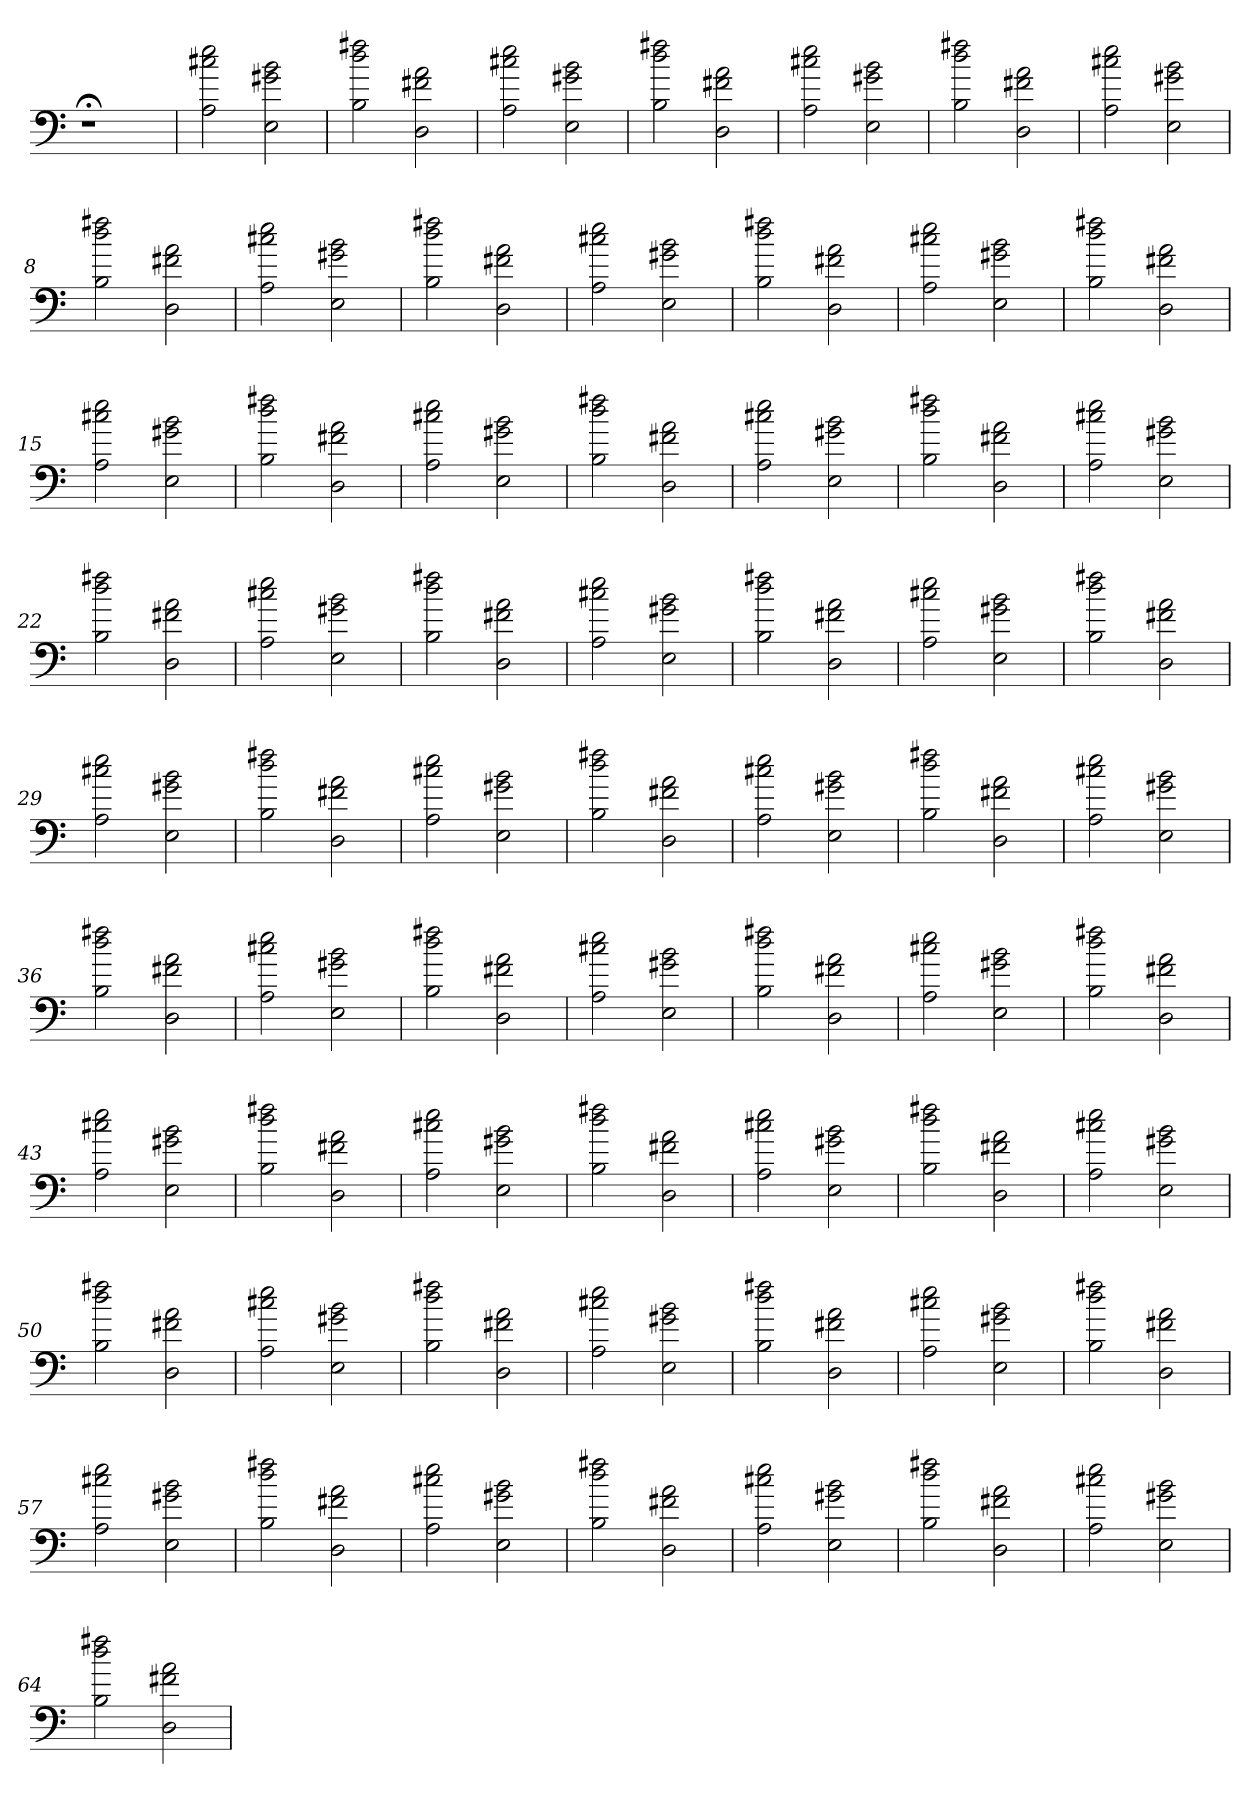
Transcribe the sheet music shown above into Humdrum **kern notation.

**kern
*part1
*staff1
=
1r;<
=1
2A 2cc#X 2ee
2E 2g#X 2b
=2
2B 2dd 2ff#X
2D 2f#X 2a
=3
2A 2cc#X 2ee
2E 2g#X 2b
=4
2B 2dd 2ff#X
2D 2f#X 2a
=5
2A 2cc#X 2ee
2E 2g#X 2b
=6
2B 2dd 2ff#X
2D 2f#X 2a
=7
2A 2cc#X 2ee
2E 2g#X 2b
=8
2B 2dd 2ff#X
2D 2f#X 2a
=9
2A 2cc#X 2ee
2E 2g#X 2b
=10
2B 2dd 2ff#X
2D 2f#X 2a
=11
2A 2cc#X 2ee
2E 2g#X 2b
=12
2B 2dd 2ff#X
2D 2f#X 2a
=13
2A 2cc#X 2ee
2E 2g#X 2b
=14
2B 2dd 2ff#X
2D 2f#X 2a
=15
2A 2cc#X 2ee
2E 2g#X 2b
=16
2B 2dd 2ff#X
2D 2f#X 2a
=17
2A 2cc#X 2ee
2E 2g#X 2b
=18
2B 2dd 2ff#X
2D 2f#X 2a
=19
2A 2cc#X 2ee
2E 2g#X 2b
=20
2B 2dd 2ff#X
2D 2f#X 2a
=21
2A 2cc#X 2ee
2E 2g#X 2b
=22
2B 2dd 2ff#X
2D 2f#X 2a
=23
2A 2cc#X 2ee
2E 2g#X 2b
=24
2B 2dd 2ff#X
2D 2f#X 2a
=25
2A 2cc#X 2ee
2E 2g#X 2b
=26
2B 2dd 2ff#X
2D 2f#X 2a
=27
2A 2cc#X 2ee
2E 2g#X 2b
=28
2B 2dd 2ff#X
2D 2f#X 2a
=29
2A 2cc#X 2ee
2E 2g#X 2b
=30
2B 2dd 2ff#X
2D 2f#X 2a
=31
2A 2cc#X 2ee
2E 2g#X 2b
=32
2B 2dd 2ff#X
2D 2f#X 2a
=33
2A 2cc#X 2ee
2E 2g#X 2b
=34
2B 2dd 2ff#X
2D 2f#X 2a
=35
2A 2cc#X 2ee
2E 2g#X 2b
=36
2B 2dd 2ff#X
2D 2f#X 2a
=37
2A 2cc#X 2ee
2E 2g#X 2b
=38
2B 2dd 2ff#X
2D 2f#X 2a
=39
2A 2cc#X 2ee
2E 2g#X 2b
=40
2B 2dd 2ff#X
2D 2f#X 2a
=41
2A 2cc#X 2ee
2E 2g#X 2b
=42
2B 2dd 2ff#X
2D 2f#X 2a
=43
2A 2cc#X 2ee
2E 2g#X 2b
=44
2B 2dd 2ff#X
2D 2f#X 2a
=45
2A 2cc#X 2ee
2E 2g#X 2b
=46
2B 2dd 2ff#X
2D 2f#X 2a
=47
2A 2cc#X 2ee
2E 2g#X 2b
=48
2B 2dd 2ff#X
2D 2f#X 2a
=49
2A 2cc#X 2ee
2E 2g#X 2b
=50
2B 2dd 2ff#X
2D 2f#X 2a
=51
2A 2cc#X 2ee
2E 2g#X 2b
=52
2B 2dd 2ff#X
2D 2f#X 2a
=53
2A 2cc#X 2ee
2E 2g#X 2b
=54
2B 2dd 2ff#X
2D 2f#X 2a
=55
2A 2cc#X 2ee
2E 2g#X 2b
=56
2B 2dd 2ff#X
2D 2f#X 2a
=57
2A 2cc#X 2ee
2E 2g#X 2b
=58
2B 2dd 2ff#X
2D 2f#X 2a
=59
2A 2cc#X 2ee
2E 2g#X 2b
=60
2B 2dd 2ff#X
2D 2f#X 2a
=61
2A 2cc#X 2ee
2E 2g#X 2b
=62
2B 2dd 2ff#X
2D 2f#X 2a
=63
2A 2cc#X 2ee
2E 2g#X 2b
=64
2B 2dd 2ff#X
2D 2f#X 2a
=
*-
